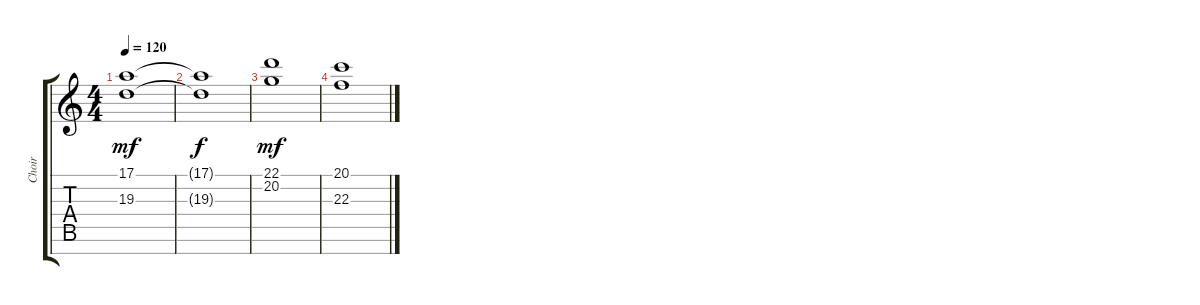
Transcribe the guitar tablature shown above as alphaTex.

\track ("Choir" "Choir") {instrument choiraahs}
\staff {score tabs}
\tuning (E4 B3 G3 D3 A2 E2 B1) {hide}
\ts (4 4)
\tempo 120
\clef g2
\ks c
(17.1 19.3).1{dy mf} |
(17.1{t} 19.3{t}).1{dy f} |
(22.1 20.2).1{dy mf} |
(20.1 22.3).1
